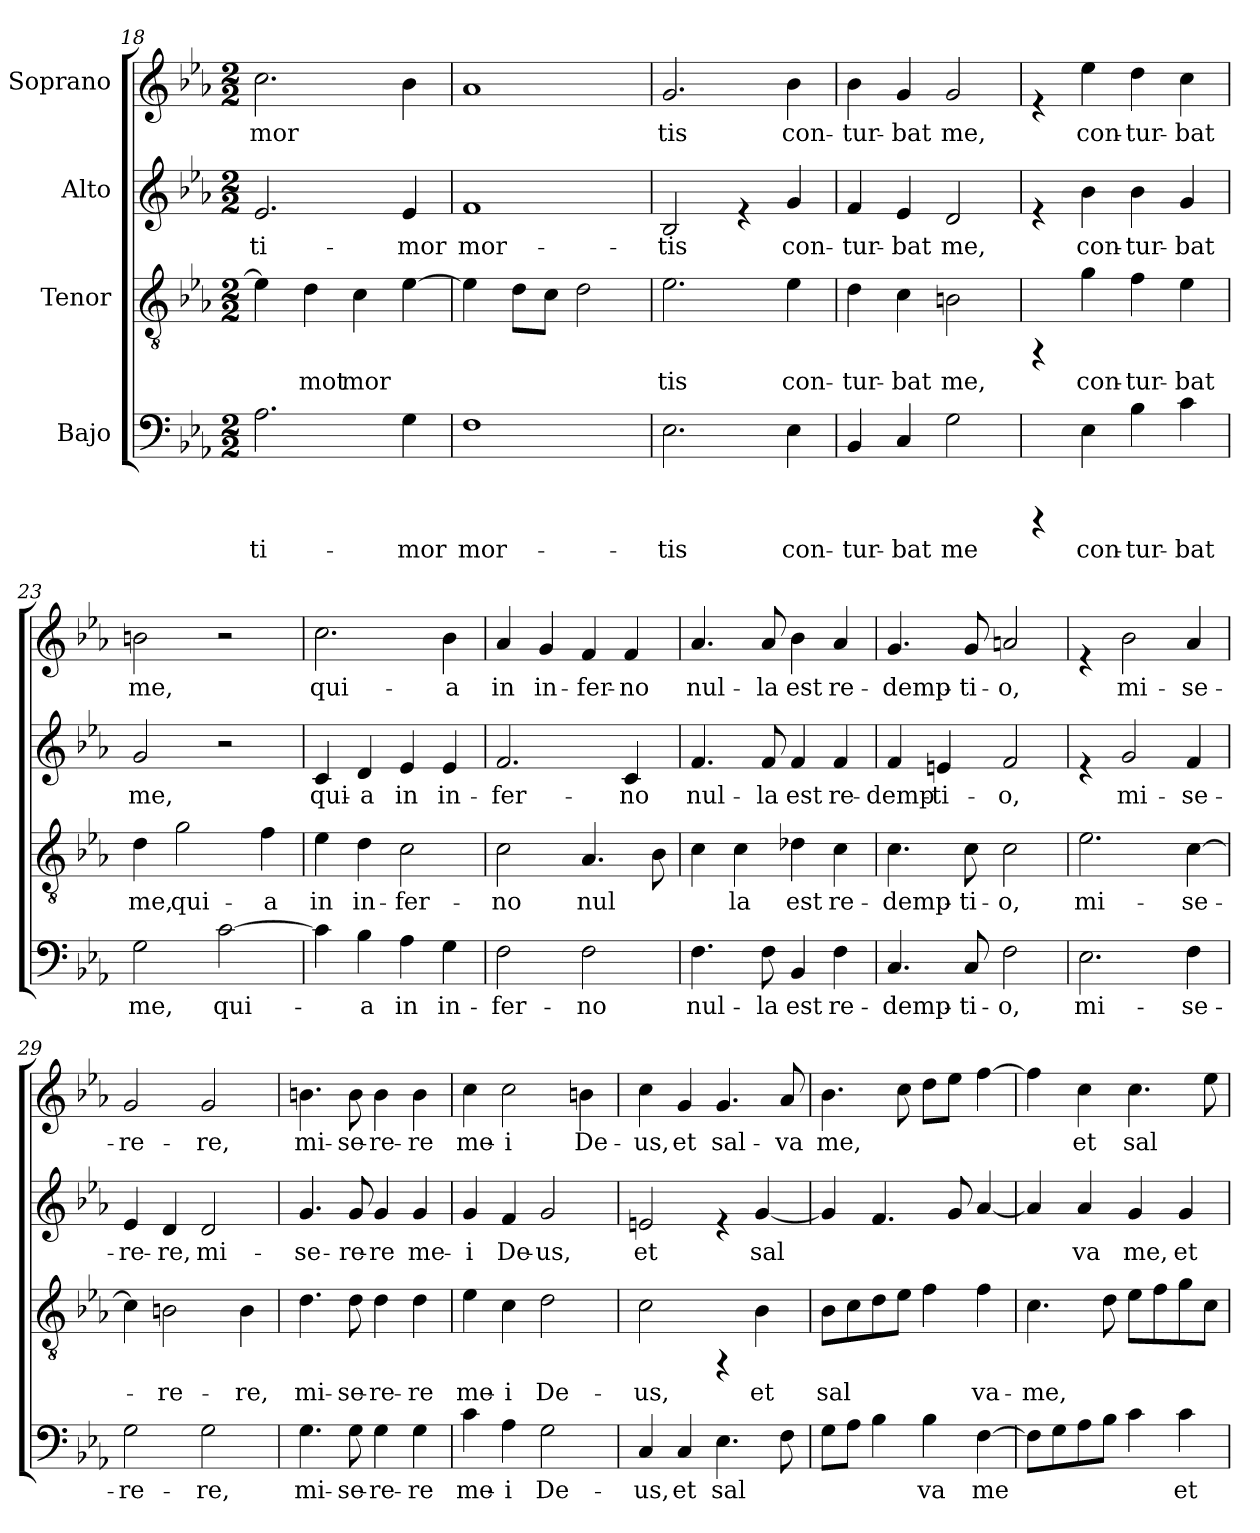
**kern	**text	**kern	**text	**kern	**text	**kern	**text
*part4	*part4	*part3	*part3	*part2	*part2	*part1	*part1
*staff4	*staff4	*staff3	*staff3	*staff2	*staff2	*staff1	*staff1
*I"Bajo	*	*I"Tenor	*	*I"Alto	*	*I"Soprano	*
!!LO:LB:g=z
*clefF4	*	*clefGv2	*	*clefG2	*	*clefG2	*
*k[b-e-a-]	*	*k[b-e-a-]	*	*k[b-e-a-]	*	*k[b-e-a-]	*
*E-:	*	*E-:	*	*E-:	*	*E-:	*
*M2/2	*	*M2/2	*	*M2/2	*	*M2/2	*
=18	=18	=18	=18	=18	=18	=18	=18
!	!LO:LY:b:cj	!	!	!	!LO:LY:b:cj	!	!LO:LY:b:cj
2.A-\	ti-	4e-\]	.	2.e-/	ti-	2.cc\	mor
!	!	!	!LO:LY:b:cj	!	!	!	!
.	.	4d\	-mot	.	.	.	.
!	!	!	!LO:LY:b:cj	!	!	!	!
.	.	4c\	mor	.	.	.	.
!	!LO:LY:b:cj	!	!LO:LY:b:cj	!	!LO:LY:b:cj	!	!LO:LY:b:cj
4G\	-mor	[>4e-\	-	4e-/	-mor	4b-\	-
=19	=19	=19	=19	=19	=19	=19	=19
!	!LO:LY:b:cj	!	!	!	!LO:LY:b:cj	!	!LO:LY:b:cj
1F	mor-	4e-\]	.	1f	mor-	1a-	--
!	!	!	!LO:LY:b:cj	!	!	!	!
.	.	8d\L	--	.	.	.	.
!	!	!	!LO:LY:b:cj	!	!	!	!
.	.	8c\J	--	.	.	.	.
!	!	!	!LO:LY:b:cj	!	!	!	!
.	.	2d\	--	.	.	.	.
=20	=20	=20	=20	=20	=20	=20	=20
!	!LO:LY:b:cj	!	!LO:LY:b:cj	!	!LO:LY:b:cj	!	!LO:LY:b:cj
2.E-\	-tis	2.e-\	-tis	2B-/	-tis	2.g/	-tis
.	.	.	.	4re	.	.	.
!	!LO:LY:b:cj	!	!LO:LY:b:cj	!	!LO:LY:b:cj	!	!LO:LY:b:cj
4E-\	con-	4e-\	con-	4g/	con-	4b-\	con-
=21	=21	=21	=21	=21	=21	=21	=21
!	!LO:LY:b:cj	!	!LO:LY:b:cj	!	!LO:LY:b:cj	!	!LO:LY:b:cj
4BB-/	-tur-	4d\	-tur-	4f/	-tur-	4b-\	-tur-
!	!LO:LY:b:cj	!	!LO:LY:b:cj	!	!LO:LY:b:cj	!	!LO:LY:b:cj
4C/	-bat	4c\	-bat	4e-/	-bat	4g/	-bat
!	!LO:LY:b:cj	!	!LO:LY:b:cj	!	!LO:LY:b:cj	!	!LO:LY:b:cj
2G\	me	2Bn\	me,	2d/	me,	2g/	me,
=22	=22	=22	=22	=22	=22	=22	=22
4rBBBB	.	4rEE	.	4re	.	4re	.
!	!LO:LY:b:cj	!	!LO:LY:b:cj	!	!LO:LY:b:cj	!	!LO:LY:b:cj
4E-\	con-	4g\	con-	4b-\	con-	4ee-\	con-
!	!LO:LY:b:cj	!	!LO:LY:b:cj	!	!LO:LY:b:cj	!	!LO:LY:b:cj
4B-\	-tur-	4f\	-tur-	4b-\	-tur-	4dd\	-tur-
!	!LO:LY:b:cj	!	!LO:LY:b:cj	!	!LO:LY:b:cj	!	!LO:LY:b:cj
4c\	-bat	4e-\	-bat	4g/	-bat	4cc\	-bat
=23	=23	=23	=23	=23	=23	=23	=23
!	!LO:LY:b:cj	!	!LO:LY:b:cj	!	!LO:LY:b:cj	!	!LO:LY:b:cj
2G\	me,	4d\	me,	2g/	me,	2bn\	me,
!	!	!	!LO:LY:b:cj	!	!	!	!
.	.	2g\	qui-	.	.	.	.
!	!LO:LY:b:cj	!	!	!	!	!	!
[>2c\	qui-	.	.	2r	.	2r	.
!	!	!	!LO:LY:b:cj	!	!	!	!
.	.	4f\	-a	.	.	.	.
!!LO:PB:g=z
=24	=24	=24	=24	=24	=24	=24	=24
!	!	!	!LO:LY:b:cj	!	!LO:LY:b:cj	!	!LO:LY:b:cj
4c\]	.	4e-\	in	4c/	qui-	2.cc\	qui-
!	!LO:LY:b:cj	!	!LO:LY:b:cj	!	!LO:LY:b:cj	!	!
4B-\	-a	4d\	in-	4d/	-a	.	.
!	!LO:LY:b:cj	!	!LO:LY:b:cj	!	!LO:LY:b:cj	!	!
4A-\	in	2c\	-fer-	4e-/	in	.	.
!	!LO:LY:b:cj	!	!	!	!LO:LY:b:cj	!	!LO:LY:b:cj
4G\	in-	.	.	4e-/	in-	4b-\	-a
=25	=25	=25	=25	=25	=25	=25	=25
!	!LO:LY:b:cj	!	!LO:LY:b:cj	!	!LO:LY:b:cj	!	!LO:LY:b:cj
2F\	-fer-	2c\	-no	2.f/	-fer-	4a-/	in
!	!	!	!	!	!	!	!LO:LY:b:cj
.	.	.	.	.	.	4g/	in-
!	!LO:LY:b:cj	!	!LO:LY:b:cj	!	!	!	!LO:LY:b:cj
2F\	-no	4.A-/	nul	.	.	4f/	-fer-
!	!	!	!	!	!LO:LY:b:cj	!	!LO:LY:b:cj
.	.	.	.	4c/	-no	4f/	-no
!	!	!	!LO:LY:b:cj	!	!	!	!
.	.	8B-\	-	.	.	.	.
=26	=26	=26	=26	=26	=26	=26	=26
!	!LO:LY:b:cj	!	!LO:LY:b:cj	!	!LO:LY:b:cj	!	!LO:LY:b:cj
4.F\	nul-	4c\	--	4.f/	nul-	4.a-/	nul-
!	!	!	!LO:LY:b:cj	!	!	!	!
.	.	4c\	-la	.	.	.	.
!	!LO:LY:b:cj	!	!	!	!LO:LY:b:cj	!	!LO:LY:b:cj
8F\	-la	.	.	8f/	-la	8a-/	-la
!	!LO:LY:b:cj	!	!LO:LY:b:cj	!	!LO:LY:b:cj	!	!LO:LY:b:cj
4BB-/	est	4d-X\	est	4f/	est	4b-\	est
!	!LO:LY:b:cj	!	!LO:LY:b:cj	!	!LO:LY:b:cj	!	!LO:LY:b:cj
4F\	re-	4c\	re-	4f/	re-	4a-/	re-
=27	=27	=27	=27	=27	=27	=27	=27
!	!LO:LY:b:cj	!	!LO:LY:b:cj	!	!LO:LY:b:cj	!	!LO:LY:b:cj
4.C/	-demp-	4.c\	-demp-	4f/	-demp-	4.g/	-demp-
!	!	!	!	!	!LO:LY:b:cj	!	!
.	.	.	.	4en/	-ti-	.	.
!	!LO:LY:b:cj	!	!LO:LY:b:cj	!	!	!	!LO:LY:b:cj
8C/	-ti-	8c\	-ti-	.	.	8g/	-ti-
!	!LO:LY:b:cj	!	!LO:LY:b:cj	!	!LO:LY:b:cj	!	!LO:LY:b:cj
2F\	-o,	2c\	-o,	2f/	-o,	2an/	-o,
=28	=28	=28	=28	=28	=28	=28	=28
!	!LO:LY:b:cj	!	!LO:LY:b:cj	!	!	!	!
2.E-\	mi-	2.e-\	mi-	4re	.	4re	.
!	!	!	!	!	!LO:LY:b:cj	!	!LO:LY:b:cj
.	.	.	.	2g/	mi-	2b-\	mi-
!	!LO:LY:b:cj	!	!LO:LY:b:cj	!	!LO:LY:b:cj	!	!LO:LY:b:cj
4F\	-se-	[>4c\	-se-	4f/	-se-	4a-/	-se-
=29	=29	=29	=29	=29	=29	=29	=29
!	!LO:LY:b:cj	!	!	!	!LO:LY:b:cj	!	!LO:LY:b:cj
2G\	-re-	4c\]	.	4e-/	-re-	2g/	-re-
!	!	!	!LO:LY:b:cj	!	!LO:LY:b:cj	!	!
.	.	2Bn\	-re-	4d/	-re,	.	.
!	!LO:LY:b:cj	!	!	!	!LO:LY:b:cj	!	!LO:LY:b:cj
2G\	-re,	.	.	2d/	mi-	2g/	-re,
!	!	!	!LO:LY:b:cj	!	!	!	!
.	.	4B\	-re,	.	.	.	.
!!LO:LB:g=z
=30	=30	=30	=30	=30	=30	=30	=30
!	!LO:LY:b:cj	!	!LO:LY:b:cj	!	!LO:LY:b:cj	!	!LO:LY:b:cj
4.G\	mi-	4.d\	mi-	4.g/	-se-	4.bn\	mi-
!	!LO:LY:b:cj	!	!LO:LY:b:cj	!	!LO:LY:b:cj	!	!LO:LY:b:cj
8G\	-se-	8d\	-se-	8g/	-re-	8b\	-se-
!	!LO:LY:b:cj	!	!LO:LY:b:cj	!	!LO:LY:b:cj	!	!LO:LY:b:cj
4G\	-re-	4d\	-re-	4g/	-re	4b\	-re-
!	!LO:LY:b:cj	!	!LO:LY:b:cj	!	!LO:LY:b:cj	!	!LO:LY:b:cj
4G\	-re	4d\	-re	4g/	me-	4b\	-re
=31	=31	=31	=31	=31	=31	=31	=31
!	!LO:LY:b:cj	!	!LO:LY:b:cj	!	!LO:LY:b:cj	!	!LO:LY:b:cj
4c\	me-	4e-\	me-	4g/	-i	4cc\	me-
!	!LO:LY:b:cj	!	!LO:LY:b:cj	!	!LO:LY:b:cj	!	!LO:LY:b:cj
4A-\	-i	4c\	-i	4f/	De-	2cc\	-i
!	!LO:LY:b:cj	!	!LO:LY:b:cj	!	!LO:LY:b:cj	!	!
2G\	De-	2d\	De-	2g/	-us,	.	.
!	!	!	!	!	!	!	!LO:LY:b:cj
.	.	.	.	.	.	4bn\	De-
=32	=32	=32	=32	=32	=32	=32	=32
!	!LO:LY:b:cj	!	!LO:LY:b:cj	!	!LO:LY:b:cj	!	!LO:LY:b:cj
4C/	-us,	2c\	-us,	2en/	et	4cc\	-us,
!	!LO:LY:b:cj	!	!	!	!	!	!LO:LY:b:cj
4C/	et	.	.	.	.	4g/	et
!	!LO:LY:b:cj	!	!	!	!	!	!LO:LY:b:cj
4.E-\	sal	4rEE	.	4re	.	4.g/	sal-
!	!	!	!LO:LY:b:cj	!	!LO:LY:b:cj	!	!
.	.	4B-\	et	[<4g/	sal	.	.
!	!LO:LY:b:cj	!	!	!	!	!	!LO:LY:b:cj
8F\	-	.	.	.	.	8a-/	-va
=33	=33	=33	=33	=33	=33	=33	=33
!	!LO:LY:b:cj	!	!LO:LY:b:cj	!	!	!	!LO:LY:b:cj
8G\L	--	8B-\L	sal	4g/]	.	4.b-\	me,
!	!LO:LY:b:cj	!	!LO:LY:b:cj	!	!	!	!
8A-\J	--	8c\	-	.	.	.	.
!	!LO:LY:b:cj	!	!LO:LY:b:cj	!	!LO:LY:b:cj	!	!
4B-\	--	8d\	--	4.f/	-	.	.
!	!	!	!LO:LY:b:cj	!	!	!	!LO:LY:b:cj
.	.	8e-\J	--	.	.	8cc\	-
!	!LO:LY:b:cj	!	!LO:LY:b:cj	!	!	!	!LO:LY:b:cj
4B-\	-va	4f\	--	.	.	8dd\L	--
!	!	!	!	!	!LO:LY:b:cj	!	!LO:LY:b:cj
.	.	.	.	8g/	--	8ee-\J	--
!	!LO:LY:b:cj	!	!LO:LY:b:cj	!	!LO:LY:b:cj	!	!LO:LY:b:cj
[>4F\	me	4f\	-va-	[<4a-/	--	[>4ff\	--
=34	=34	=34	=34	=34	=34	=34	=34
!	!	!	!LO:LY:b:cj	!	!	!	!
8F\L]	.	4.c\	-me,	4a-/]	.	4ff\]	.
!	!LO:LY:b:cj	!	!	!	!	!	!
8G\	-	.	.	.	.	.	.
!	!LO:LY:b:cj	!	!	!	!LO:LY:b:cj	!	!LO:LY:b:cj
8A-\	--	.	.	4a-/	-va	4cc\	-et
!	!LO:LY:b:cj	!	!LO:LY:b:cj	!	!	!	!
8B-\J	--	8d\	-	.	.	.	.
!	!LO:LY:b:cj	!	!LO:LY:b:cj	!	!LO:LY:b:cj	!	!LO:LY:b:cj
4c\	--	8e-\L	--	4g/	me,	4.cc\	sal
!	!	!	!LO:LY:b:cj	!	!	!	!
.	.	8f\	--	.	.	.	.
!	!LO:LY:b:cj	!	!LO:LY:b:cj	!	!LO:LY:b:cj	!	!
4c\	-et	8g\	--	4g/	et	.	.
!	!	!	!LO:LY:b:cj	!	!	!	!LO:LY:b:cj
.	.	8c\J	--	.	.	8ee-\	-
=	=	=	=	=	=	=	=
*-	*-	*-	*-	*-	*-	*-	*-
